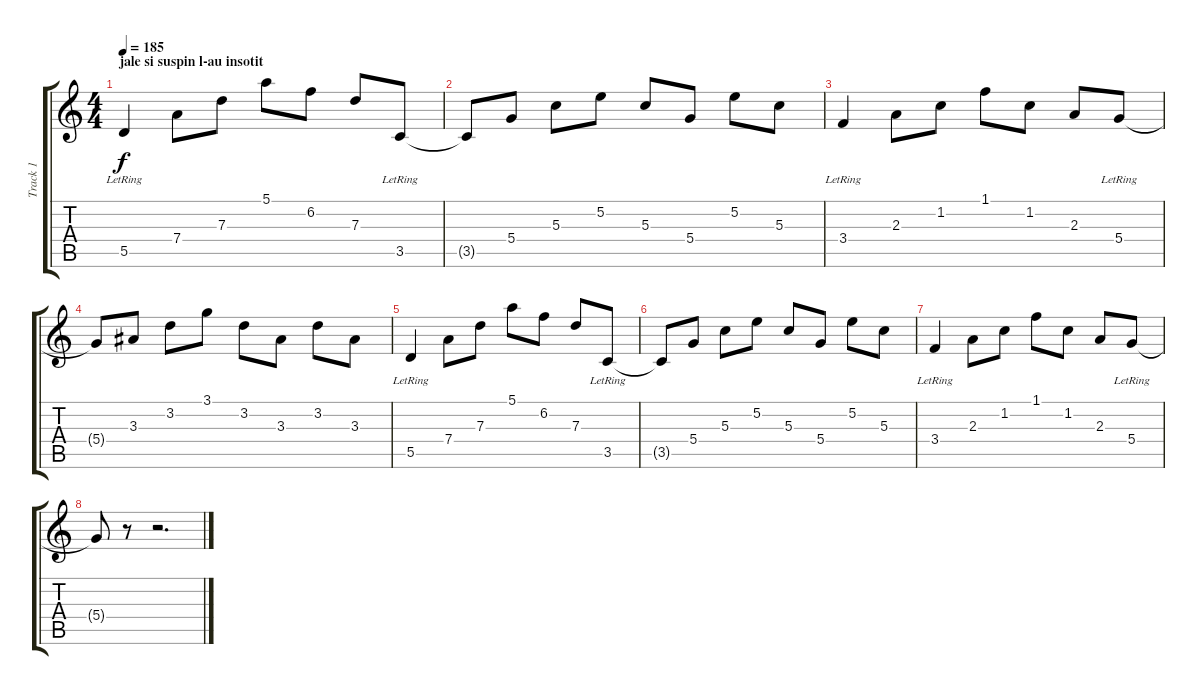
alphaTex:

\track ("Track 1" "Track 1") {instrument electricguitarclean}
\staff {score tabs}
\tuning (E4 B3 G3 D3 A2 E2) {hide}
\ts (4 4)
\section ("" "jale si suspin l-au insotit")
\tempo 185
\clef g2
\ks c
5.5{lr}.4{dy f} 7.4.8 7.3.8 5.1.8 6.2.8 7.3.8 3.5{lr}.8 |
3.5{t}.8 5.4.8 5.3.8 5.2.8 5.3.8 5.4.8 5.2.8 5.3.8 |
3.4{lr}.4 2.3.8 1.2.8 1.1.8 1.2.8 2.3.8 5.4{lr}.8 |
5.4{t}.8 3.3.8 3.2.8 3.1.8 3.2.8 3.3.8 3.2.8 3.3.8 |
5.5{lr}.4 7.4.8 7.3.8 5.1.8 6.2.8 7.3.8 3.5{lr}.8 |
3.5{t}.8 5.4.8 5.3.8 5.2.8 5.3.8 5.4.8 5.2.8 5.3.8 |
3.4{lr}.4 2.3.8 1.2.8 1.1.8 1.2.8 2.3.8 5.4{lr}.8 |
5.4{t}.8 r.8 r.2{d}
